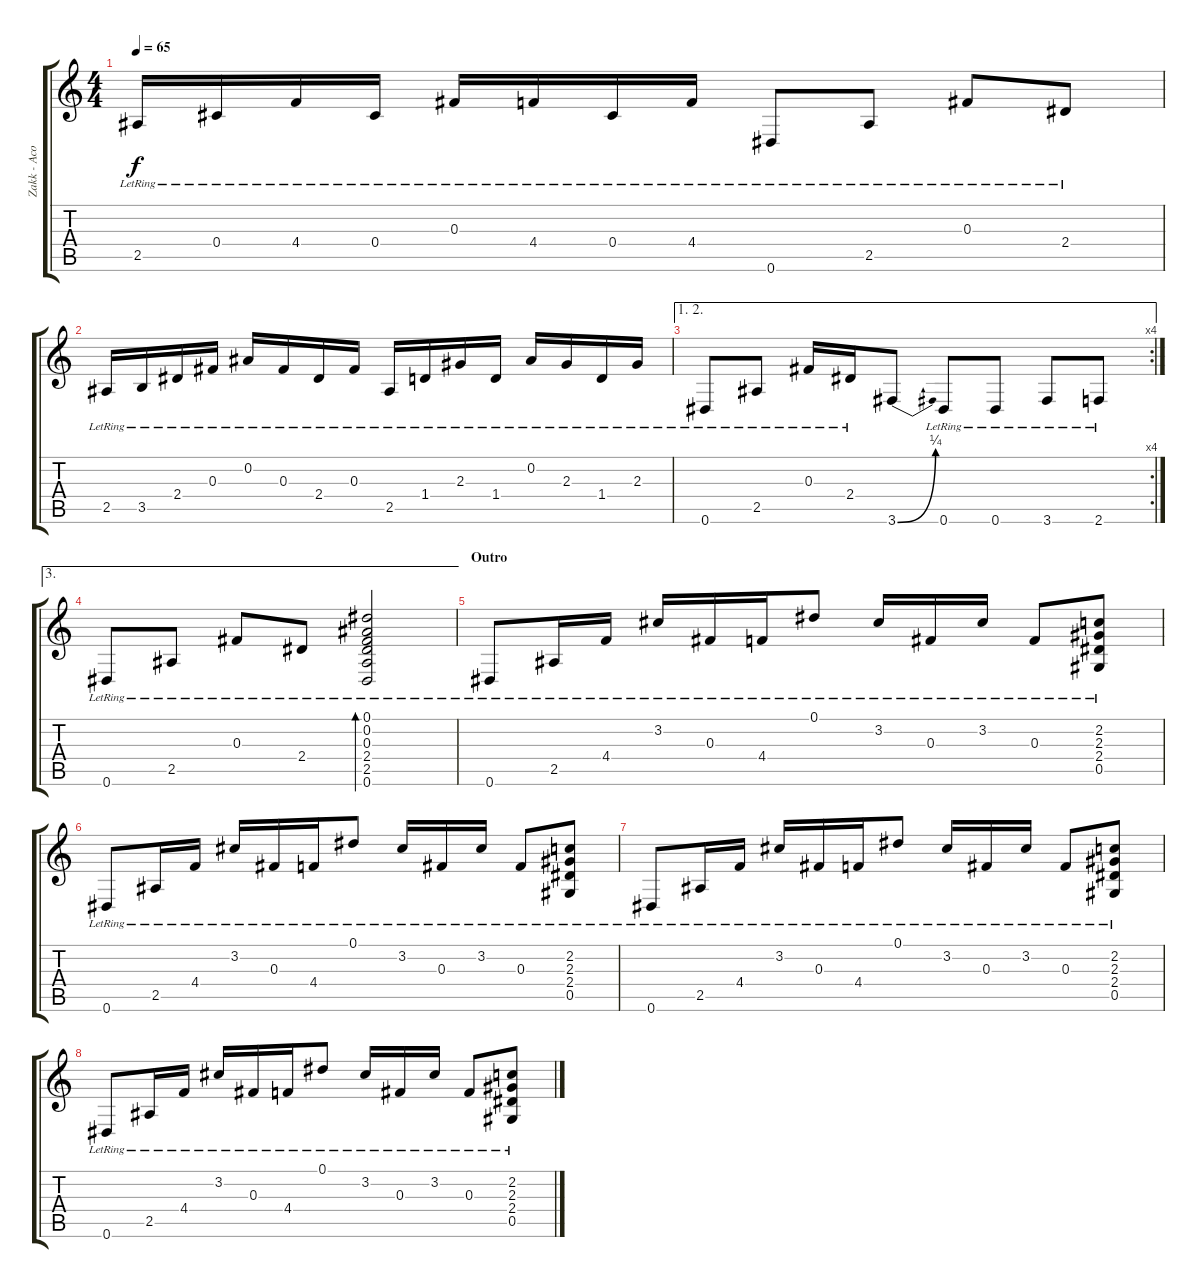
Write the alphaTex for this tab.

\track ("Zakk - Acoustic" "Zakk - Aco") {instrument electricguitarclean}
\staff {score tabs}
\tuning (Eb4 Bb3 Gb3 Db3 Ab2 Eb2) {hide}
\ts (4 4)
\tempo 65
\clef g2
\ks c
2.5{lr}.16{dy f} 0.4{lr}.16 4.4{lr}.16 0.4{lr}.16 0.3{lr}.16 4.4{lr}.16 0.4{lr}.16 4.4{lr}.16 0.6{lr}.8 2.5{lr}.8 0.3{lr}.8 2.4{lr}.8 |
2.5{lr}.16 3.5{lr}.16 2.4{lr}.16 0.3{lr}.16 0.2{lr}.16 0.3{lr}.16 2.4{lr}.16 0.3{lr}.16 2.5{lr}.16 1.4{lr}.16 2.3{lr}.16 1.4{lr}.16 0.2{lr}.16 2.3{lr}.16 1.4{lr}.16 2.3{lr}.16 |
\ae (1 2)
\rc 4
0.6{lr}.8 2.5{lr}.8 0.3{lr}.16 2.4{lr}.16 3.6{be (bend 0 0 60 1)}.8 0.6{lr}.8 0.6{lr}.8 3.6{lr}.8 2.6{lr}.8 |
\ae 3
0.6{lr}.8 2.5{lr}.8 0.3{lr}.8 2.4{lr}.8 (0.1{lr} 0.2{lr} 0.3{lr} 2.4{lr} 2.5{lr} 0.6{lr}).2{bd 60} |
\section ("" "Outro")
0.6{lr}.8 2.5{lr}.16 4.4{lr}.16 3.2{lr}.16 0.3{lr}.16 4.4{lr}.16 0.1{lr}.8 3.2{lr}.16 0.3{lr}.16 3.2{lr}.16 0.3{lr}.8 (2.2 2.3 2.4{lr} 0.5).8 |
0.6{lr}.8 2.5{lr}.16 4.4{lr}.16 3.2{lr}.16 0.3{lr}.16 4.4{lr}.16 0.1{lr}.8 3.2{lr}.16 0.3{lr}.16 3.2{lr}.16 0.3{lr}.8 (2.2 2.3 2.4{lr} 0.5).8 |
0.6{lr}.8 2.5{lr}.16 4.4{lr}.16 3.2{lr}.16 0.3{lr}.16 4.4{lr}.16 0.1{lr}.8 3.2{lr}.16 0.3{lr}.16 3.2{lr}.16 0.3{lr}.8 (2.2 2.3 2.4{lr} 0.5).8 |
0.6{lr}.8 2.5{lr}.16 4.4{lr}.16 3.2{lr}.16 0.3{lr}.16 4.4{lr}.16 0.1{lr}.8 3.2{lr}.16 0.3{lr}.16 3.2{lr}.16 0.3{lr}.8 (2.2 2.3 2.4{lr} 0.5).8
